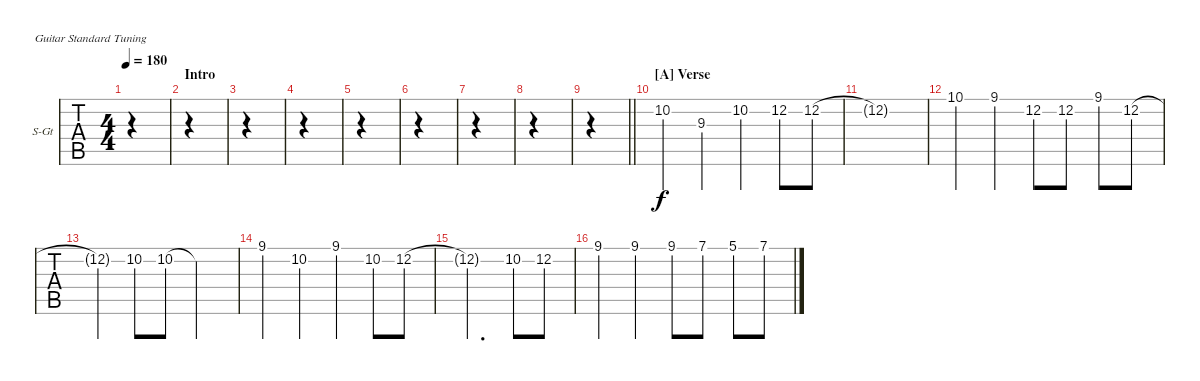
\defaultSystemsLayout 4
\bracketExtendMode groupsimilarinstruments
\firstSystemTrackNameOrientation horizontal
\otherSystemsTrackNameOrientation horizontal
\track ("Vocals" "S-Gt") {solo instrument acousticguitarsteel}
\staff {tabs}
\tuning (E4 B3 G3 D3 A2 E2)
\ts (4 4)
\tempo 180
\clef g2
\ks c
|
\section ("" "Intro")
|
|
|
|
|
|
|
\barLineRight lightlight
|
\section ("A" "Verse")
10.2.4 9.3.4 10.2.4 12.2.8 12.2.8 |
12.2{t}.1 |
10.1.4 9.1.4 12.2.8 12.2.8 9.1.8 12.2.8 |
12.2{t}.4 10.2.8 10.2.8 10.2{t}.2 |
9.1.4 10.2.4 9.1.4 10.2.8 12.2.8 |
12.2{t}.2{d} 10.2.8 12.2.8 |
9.1.4 9.1.4 9.1.8 7.1.8 5.1.8 7.1.8
